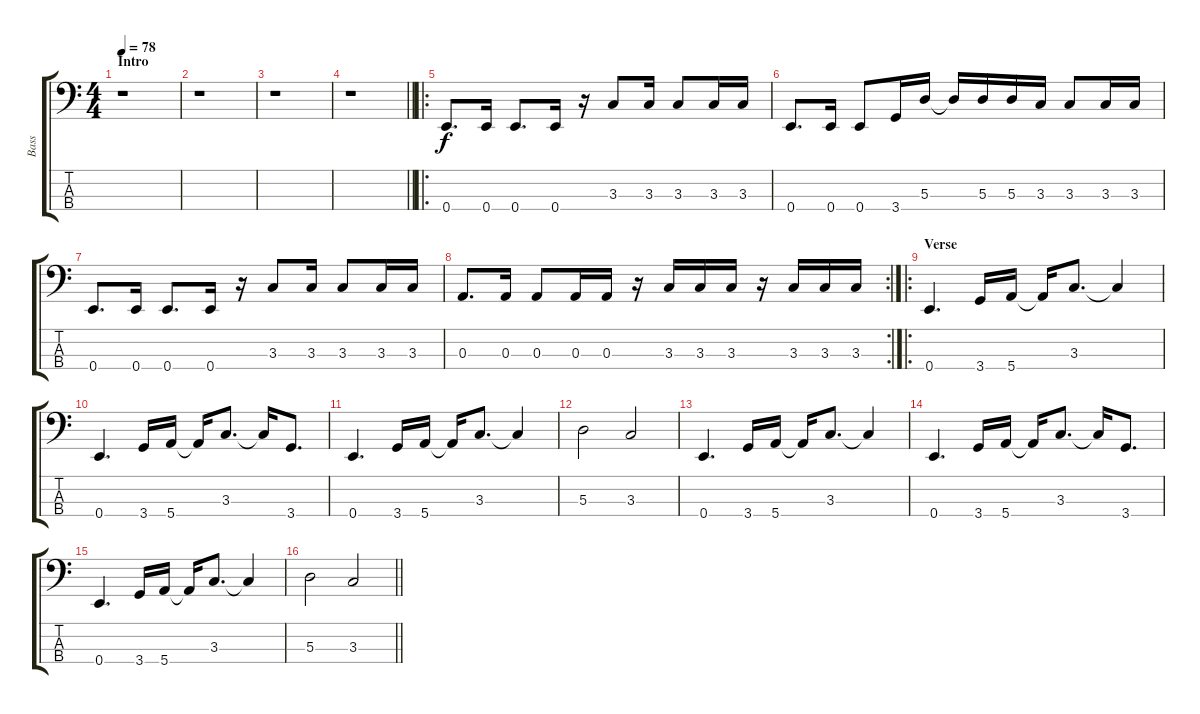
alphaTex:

\track ("Bass" "Bass") {instrument electricbassfinger}
\staff {score tabs}
\tuning (G2 D2 A1 E1) {hide}
\ts (4 4)
\section ("" "Intro")
\tempo 78
\clef f4
\ks c
r.1{dy f instrument electricbassfinger} |
r.1 |
r.1 |
\barLineRight lightlight
r.1 |
\ro
0.4.8{d} 0.4.16 0.4.8{d} 0.4.16 r.16 3.3.8 3.3.16 3.3.8 3.3.16 3.3.16 |
0.4.8{d} 0.4.16 0.4.8 3.4.16 5.3.16 5.3{t}.16 5.3.16 5.3.16 3.3.16 3.3.8 3.3.16 3.3.16 |
0.4.8{d} 0.4.16 0.4.8{d} 0.4.16 r.16 3.3.8 3.3.16 3.3.8 3.3.16 3.3.16 |
\rc 2
0.3.8{d} 0.3.16 0.3.8 0.3.16 0.3.16 r.16 3.3.16 3.3.16 3.3.16 r.16 3.3.16 3.3.16 3.3.16 |
\ro
\section ("" "Verse")
0.4.4{d} 3.4.16 5.4.16 5.4{t}.16 3.3.8{d} 3.3{t}.4 |
0.4.4{d} 3.4.16 5.4.16 5.4{t}.16 3.3.8{d} 3.3{t}.16 3.4.8{d} |
0.4.4{d} 3.4.16 5.4.16 5.4{t}.16 3.3.8{d} 3.3{t}.4 |
5.3.2 3.3.2 |
0.4.4{d} 3.4.16 5.4.16 5.4{t}.16 3.3.8{d} 3.3{t}.4 |
0.4.4{d} 3.4.16 5.4.16 5.4{t}.16 3.3.8{d} 3.3{t}.16 3.4.8{d} |
0.4.4{d} 3.4.16 5.4.16 5.4{t}.16 3.3.8{d} 3.3{t}.4 |
\barLineRight lightlight
5.3.2 3.3.2
